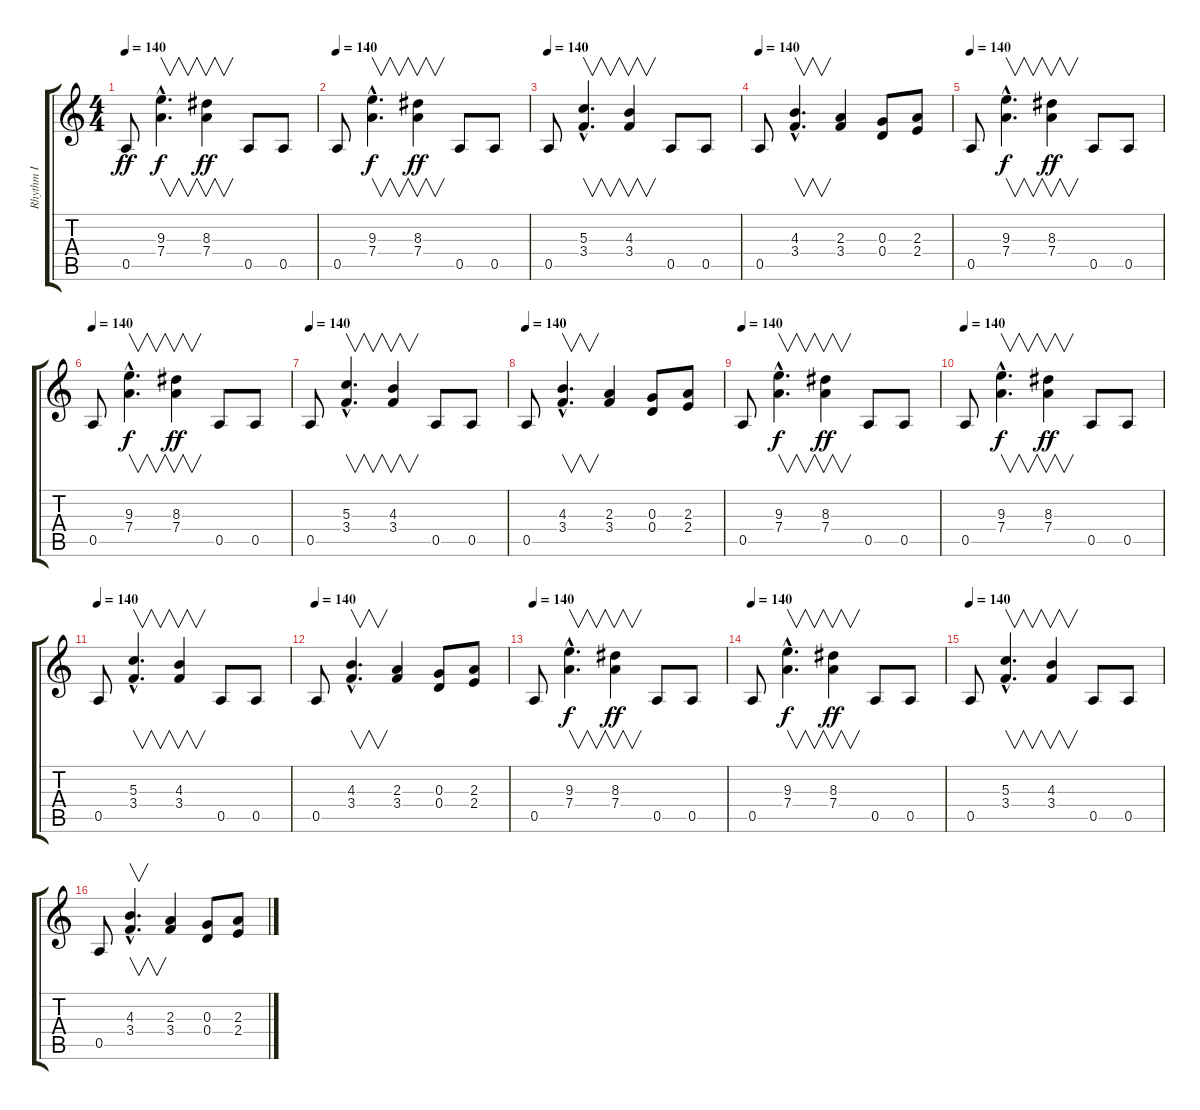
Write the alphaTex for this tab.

\track ("Rhythm I" "Rhythm I") {instrument distortionguitar}
\staff {score tabs}
\tuning (E4 B3 G3 D3 A2 E2) {hide}
\ts (4 4)
\tempo 140
\clef g2
\ks c
0.5.8{dy ff} (9.3{hac} 7.4{hac}).4{v d dy f} (8.3 7.4).4{v dy ff} 0.5.8 0.5.8 |
\tempo 140
0.5.8 (9.3{hac} 7.4{hac}).4{v d dy f} (8.3 7.4).4{v dy ff} 0.5.8 0.5.8 |
\tempo 140
0.5.8 (5.3{hac} 3.4{hac}).4{v d} (4.3 3.4).4{v} 0.5.8 0.5.8 |
\tempo 140
0.5.8 (4.3{hac} 3.4{hac}).4{v d} (2.3 3.4).4 (0.3 0.4).8 (2.3 2.4).8 |
\tempo 140
0.5.8 (9.3{hac} 7.4{hac}).4{v d dy f} (8.3 7.4).4{v dy ff} 0.5.8 0.5.8 |
\tempo 140
0.5.8 (9.3{hac} 7.4{hac}).4{v d dy f} (8.3 7.4).4{v dy ff} 0.5.8 0.5.8 |
\tempo 140
0.5.8 (5.3{hac} 3.4{hac}).4{v d} (4.3 3.4).4{v} 0.5.8 0.5.8 |
\tempo 140
0.5.8 (4.3{hac} 3.4{hac}).4{v d} (2.3 3.4).4 (0.3 0.4).8 (2.3 2.4).8 |
\tempo 140
0.5.8 (9.3{hac} 7.4{hac}).4{v d dy f} (8.3 7.4).4{v dy ff} 0.5.8 0.5.8 |
\tempo 140
0.5.8 (9.3{hac} 7.4{hac}).4{v d dy f} (8.3 7.4).4{v dy ff} 0.5.8 0.5.8 |
\tempo 140
0.5.8 (5.3{hac} 3.4{hac}).4{v d} (4.3 3.4).4{v} 0.5.8 0.5.8 |
\tempo 140
0.5.8 (4.3{hac} 3.4{hac}).4{v d} (2.3 3.4).4 (0.3 0.4).8 (2.3 2.4).8 |
\tempo 140
0.5.8 (9.3{hac} 7.4{hac}).4{v d dy f} (8.3 7.4).4{v dy ff} 0.5.8 0.5.8 |
\tempo 140
0.5.8 (9.3{hac} 7.4{hac}).4{v d dy f} (8.3 7.4).4{v dy ff} 0.5.8 0.5.8 |
\tempo 140
0.5.8 (5.3{hac} 3.4{hac}).4{v d} (4.3 3.4).4{v} 0.5.8 0.5.8 |
0.5.8 (4.3{hac} 3.4{hac}).4{v d} (2.3 3.4).4 (0.3 0.4).8 (2.3 2.4).8
